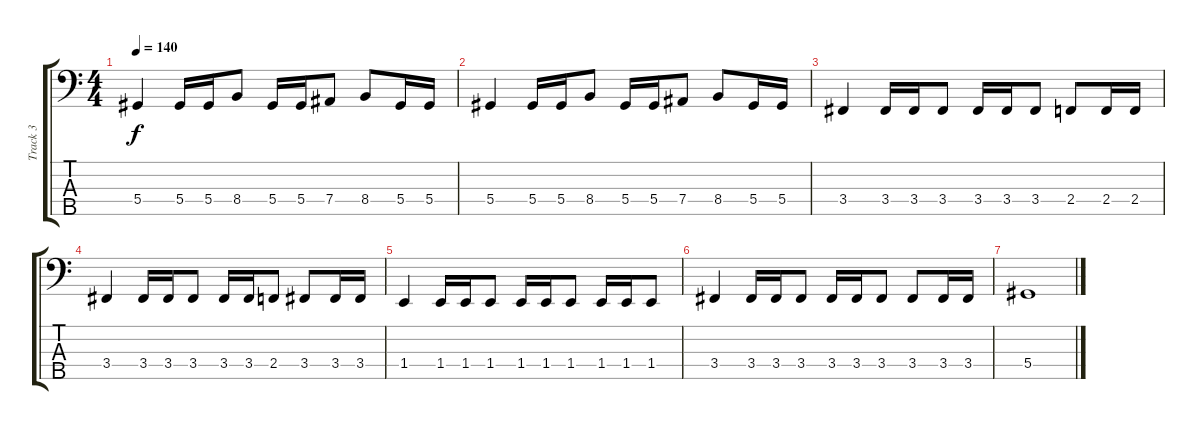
\track ("Track 3" "Track 3") {instrument electricbassfinger}
\staff {score tabs}
\tuning (Gb2 Db2 Ab1 Eb1 Bb0) {hide}
\ts (4 4)
\tempo 140
\clef f4
\ks c
5.4.4{dy f} 5.4.16 5.4.16 8.4.8 5.4.16 5.4.16 7.4.8 8.4.8 5.4.16 5.4.16 |
5.4.4 5.4.16 5.4.16 8.4.8 5.4.16 5.4.16 7.4.8 8.4.8 5.4.16 5.4.16 |
3.4.4 3.4.16 3.4.16 3.4.8 3.4.16 3.4.16 3.4.8 2.4.8 2.4.16 2.4.16 |
3.4.4 3.4.16 3.4.16 3.4.8 3.4.16 3.4.16 2.4.8 3.4.8 3.4.16 3.4.16 |
1.4.4 1.4.16 1.4.16 1.4.8 1.4.16 1.4.16 1.4.8 1.4.16 1.4.16 1.4.8 |
3.4.4 3.4.16 3.4.16 3.4.8 3.4.16 3.4.16 3.4.8 3.4.8 3.4.16 3.4.16 |
5.4.1
